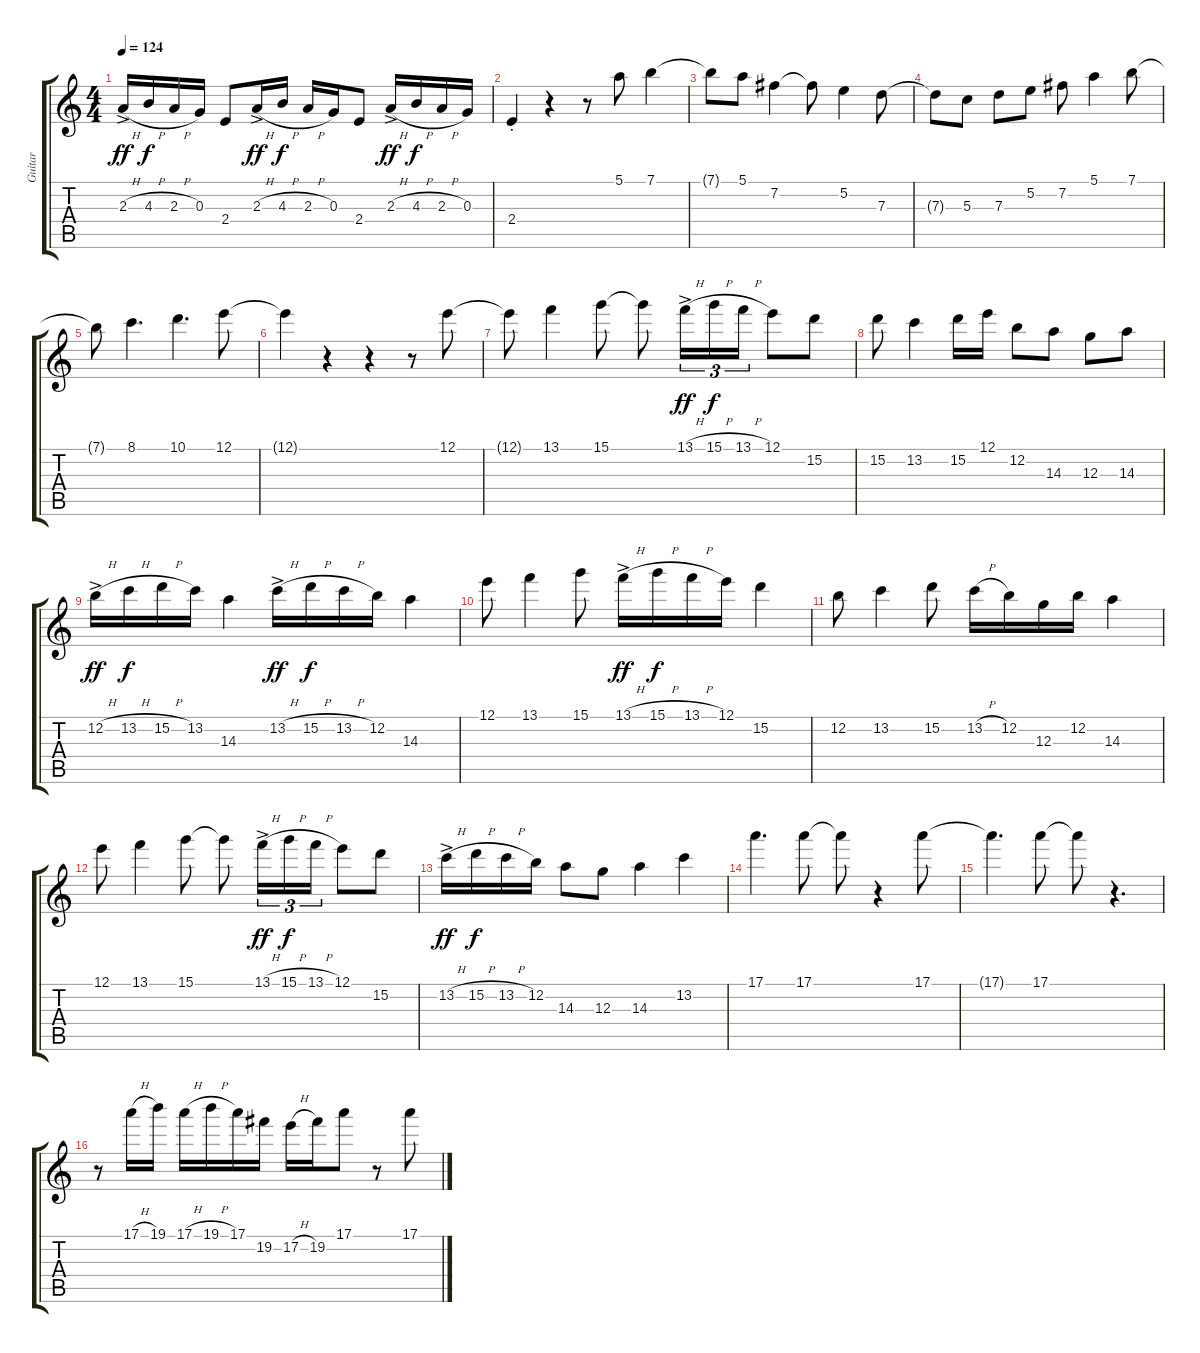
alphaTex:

\track ("Guitar" "Guitar") {instrument electricguitarjazz}
\staff {score tabs}
\tuning (E4 B3 G3 D3 A2 E2) {hide}
\ts (4 4)
\tempo 124
\clef g2
\ks c
2.3{h ac}.16{dy ff} 4.3{h}.16{dy f} 2.3{h}.16 0.3.16 2.4.8 2.3{h ac}.16{dy ff} 4.3{h}.16{dy f} 2.3{h}.16 0.3.16 2.4.8 2.3{h ac}.16{dy ff} 4.3{h}.16{dy f} 2.3{h}.16 0.3.16 |
2.4{st}.4 r.4 r.8 5.1.8 7.1.4 |
7.1{t}.8 5.1.8 7.2.4 7.2{t}.8 5.2.4 7.3.8 |
7.3{t}.8 5.3.8 7.3.8 5.2.8 7.2.8 5.1.4 7.1.8 |
7.1{t}.8 8.1.4{d} 10.1.4{d} 12.1.8 |
12.1{t}.4 r.4 r.4 r.8 12.1.8 |
12.1{t}.8 13.1.4 15.1.8 15.1{t}.8 13.1{h ac}.16{tu (3 2) dy ff} 15.1{h}.16{tu (3 2) dy f} 13.1{h}.16{tu (3 2)} 12.1.8 15.2.8 |
15.2.8 13.2.4 15.2.16 12.1.16 12.2.8 14.3.8 12.3.8 14.3.8 |
12.2{h ac}.16{dy ff} 13.2{h}.16{dy f} 15.2{h}.16 13.2.16 14.3.4 13.2{h ac}.16{dy ff} 15.2{h}.16{dy f} 13.2{h}.16 12.2.16 14.3.4 |
12.1.8 13.1.4 15.1.8 13.1{h ac}.16{dy ff} 15.1{h}.16{dy f} 13.1{h}.16 12.1.16 15.2.4 |
12.2.8 13.2.4 15.2.8 13.2{h}.16 12.2.16 12.3.16 12.2.16 14.3.4 |
12.1.8 13.1.4 15.1.8 15.1{t}.8 13.1{h ac}.16{tu (3 2) dy ff} 15.1{h}.16{tu (3 2) dy f} 13.1{h}.16{tu (3 2)} 12.1.8 15.2.8 |
13.2{h ac}.16{dy ff} 15.2{h}.16{dy f} 13.2{h}.16 12.2.16 14.3.8 12.3.8 14.3.4 13.2.4 |
17.1.4{d} 17.1.8 17.1{t}.8 r.4 17.1.8 |
17.1{t}.4{d} 17.1.8 17.1{t}.8 r.4{d} |
r.8 17.1{h}.16 19.1.16 17.1{h}.16 19.1{h}.16 17.1.16 19.2.16 17.2{h}.16 19.2.16 17.1.8 r.8 17.1.8
